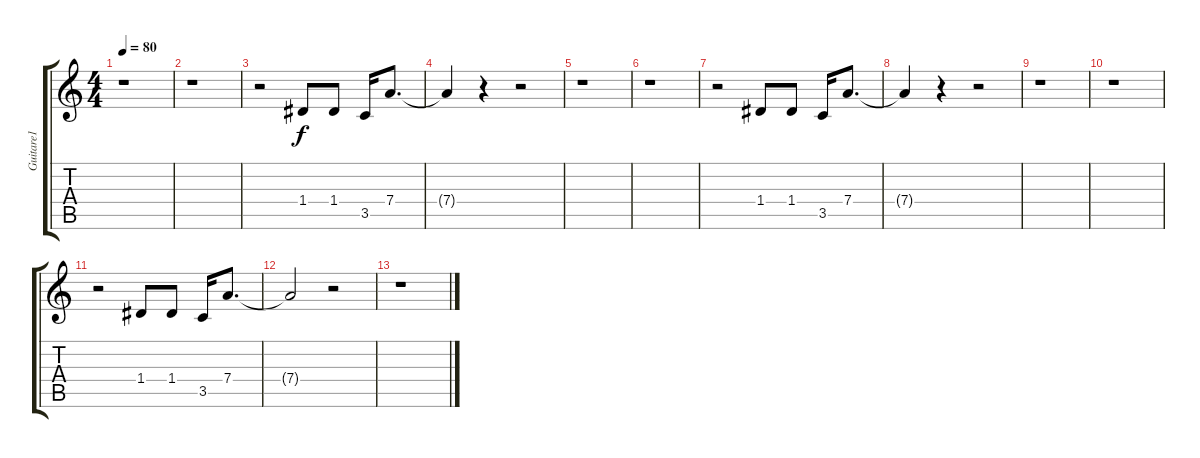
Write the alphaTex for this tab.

\track ("Guitare1" "Guitare1") {instrument acousticguitarsteel}
\staff {score tabs}
\tuning (E4 B3 G3 D3 A2 E2) {hide}
\ts (4 4)
\tempo 80
\clef g2
\ks c
r.1{dy f} |
r.1 |
r.2 1.4.8 1.4.8 3.5.16 7.4.8{d} |
7.4{t}.4 r.4 r.2 |
r.1 |
r.1 |
r.2 1.4.8 1.4.8 3.5.16 7.4.8{d} |
7.4{t}.4 r.4 r.2 |
r.1 |
r.1 |
r.2 1.4.8 1.4.8 3.5.16 7.4.8{d} |
7.4{t}.2 r.2 |
r.1
